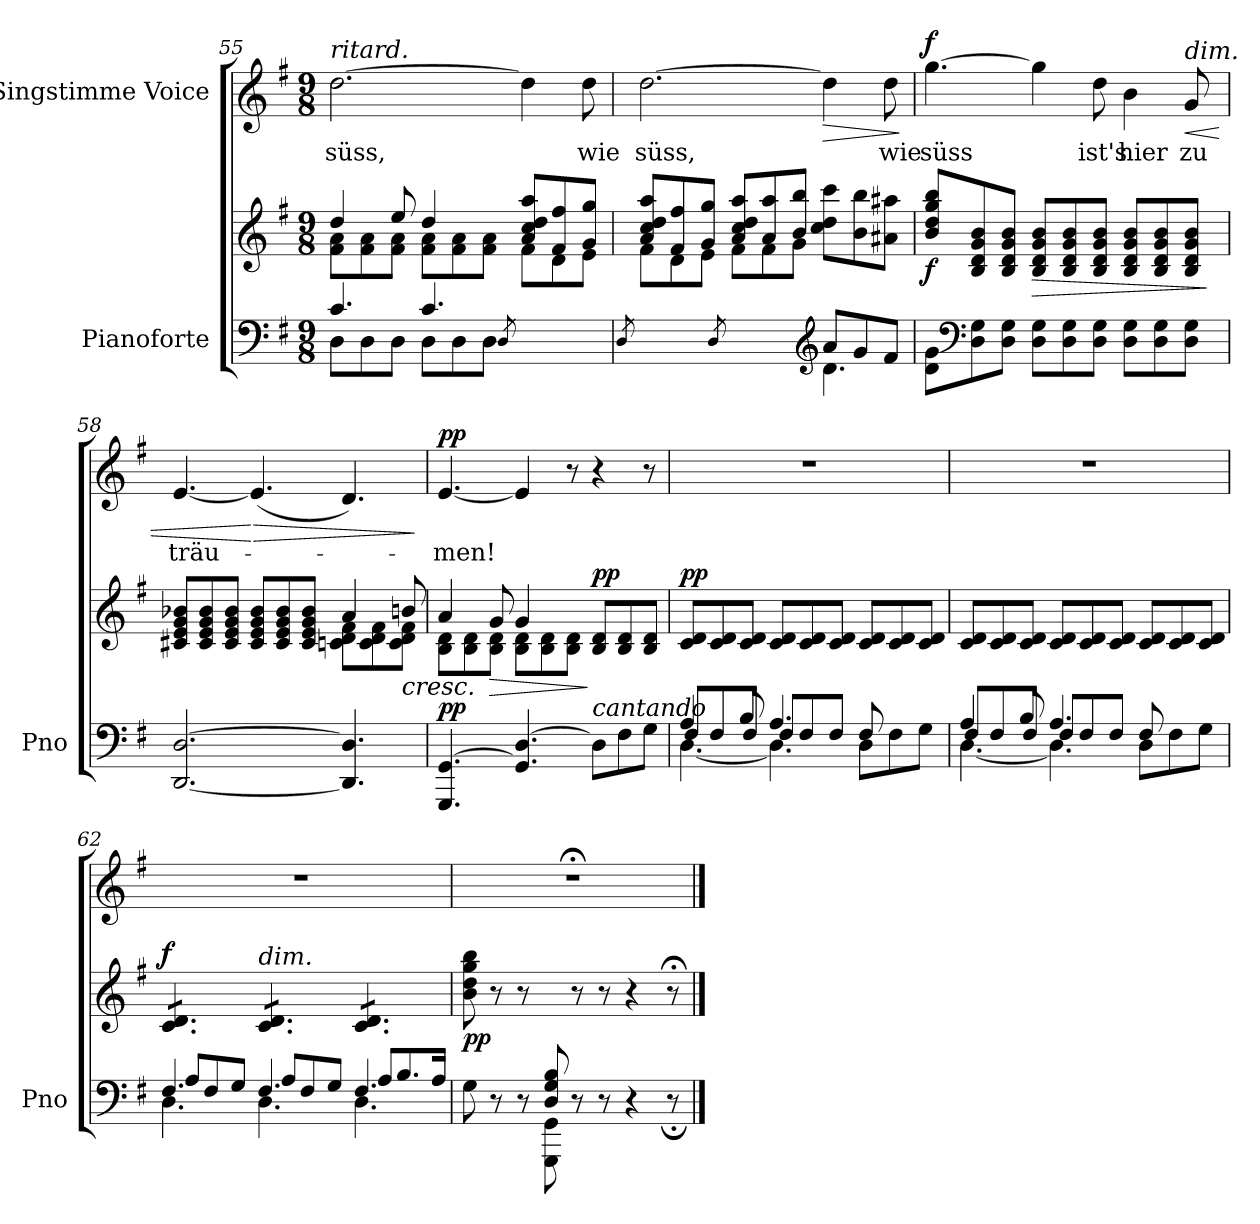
**kern	**kern	**dynam	**kern	**text	**dynam
*part2	*part2	*part2	*part1	*part1	*part1
*staff3	*staff2	*staff2/3	*staff1	*staff1	*staff1
*I"Pianoforte	*	*	*I"Singstimme Voice	*	*
*I'Pno	*	*	*	*	*
*clefF4	*clefG2	*	*clefG2	*	*
*k[f#]	*k[f#]	*	*k[f#]	*	*
*M9/8	*M9/8	*	*M9/8	*	*
=55	=55	=55	=55	=55	=55
*^	*^	*	*	*	*
*	*^	*	*	*	*	*	*
!	!	!	!	!	!	!LO:TX:i:t=ritard.	!	!
2.ryy	4.c/	8D\L	4dd/	8f#\ 8a\L	.	[2.dd\	süss,	.
.	.	8D\	.	8f#\ 8a\	.	.	.	.
.	.	8D\J	8ee/	8f#\ 8a\J	.	.	.	.
.	4.c/	8D\L	4dd/	8f#\ 8a\L	.	.	.	.
.	.	8D\	.	8f#\ 8a\	.	.	.	.
.	.	8D\J	8ryy	8f#\ 8a\J	.	.	.	.
(>8qD/	.	.	.	.	.	.	.	.
4.ryy	4.ryy	4.ryy	8a/ 8cc/ 8dd/ 8aa/L	8f#\L)	.	4dd\]	.	.
.	.	.	8f#/ 8ff#/	8d\	.	.	.	.
.	.	.	8g/ 8gg/J	8e\J	.	8dd\	wie	.
=56	=56	=56	=56	=56	=56	=56	=56	=56
(>8qD/	.	.	.	.	.	.	.	.
4.ryy	2.ryy	2.ryy	8a/ 8cc/ 8dd/ 8aa/L	8f#\L)	.	[2.dd\	süss,	.
.	.	.	8f#/ 8ff#/	8d\	.	.	.	.
.	.	.	8g/ 8gg/J	8e\J	.	.	.	.
(>8qD/	.	.	.	.	.	.	.	.
2.ryy	.	.	8a/ 8cc/ 8dd/ 8aa/L	8f#\L)	.	.	.	.
.	.	.	8a/ 8aa/	8f#\	.	.	.	.
.	.	.	8b/ 8bb/J	8g\J	.	.	.	.
*clefG2	*	*	*	*	*	*	*	*
!	!	!	!	!	!	!	!	!LO:HP:b
.	8a/L	4.d\	8cc\ 8dd\ 8ccc\L	4.ryy	.	4dd\]	.	>
.	8g/	.	8b\ 8bb\	.	.	.	.	.
.	8f#/J	.	8a#X\ 8aa#X\J	.	.	8dd\	wie	.
*v	*v	*v	*	*	*	*	*	*
*	*v	*v	*	*	*	*
.	.	.	.	.	]
=57	=57	=57	=57	=57	=57
!	!	!LO:DY:b	!	!	!LO:DY:a
8d\ 8g\L	8b/ 8dd/ 8gg/ 8bb/L	f	[4.gg\	süss	f
*clefF4	*	*	*	*	*
8D\ 8G\	8B/ 8d/ 8g/ 8b/	.	.	.	.
8D\ 8G\J	8B/ 8d/ 8g/ 8b/J	.	.	.	.
!	!	!LO:HP:b	!	!	!
8D\ 8G\L	8B/ 8d/ 8g/ 8b/L	>	4gg\]	.	.
8D\ 8G\	8B/ 8d/ 8g/ 8b/	.	.	.	.
8D\ 8G\J	8B/ 8d/ 8g/ 8b/J	.	8dd\	ist's	.
8D\ 8G\L	8B/ 8d/ 8g/ 8b/L	.	4b\	hier	.
8D\ 8G\	8B/ 8d/ 8g/ 8b/	.	.	.	.
!	!	!	!LO:TX:a:i:t=dim.	!	!
!	!	!	!	!	!LO:HP:b
8D\ 8G\J	8B/ 8d/ 8g/ 8b/J	.	8g/	zu	<
.	.	]	.	.	.
=58	=58	=58	=58	=58	=58
*	*^	*	*	*	*
[2.DD/ [2.D/	8c#X/ 8e/ 8g/ 8b-X/L	2.ryy	.	[4.e/	träu-	.
.	8c#/ 8e/ 8g/ 8b-/	.	.	.	.	.
.	8c#/ 8e/ 8g/ 8b-/J	.	.	.	.	.
!	!	!	!	!	!	!LO:HP:n=1:b
.	8c#/ 8e/ 8g/ 8b-/L	.	.	(4.e/]	.	[ >
.	8c#/ 8e/ 8g/ 8b-/	.	.	.	.	.
.	8c#/ 8e/ 8g/ 8b-/J	.	.	.	.	.
4.DD/] 4.D/]	4a/	8cn\ 8d\ 8f#\L	.	4.d/)	.	.
.	.	8c\ 8d\ 8f#\	.	.	.	.
!	!	!	!LO:HP:b	!	!	!
.	8bn/	8c\ 8d\ 8f#\J	<	.	.	.
*	*v	*v	*	*	*	*
.	.	.	.	.	]
=59	=59	=59	=59	=59	=59
*	*^	*	*	*	*
!	!	!	!LO:DY:a=2	!	!	!LO:DY:a
4.GGG/ [<4.GG/	4a/	8B\ 8d\L	pp	[4.e/	-men!	pp
.	.	8B\ 8d\	.	.	.	.
!	!	!	!LO:HP:n=1:b	!	!	!
.	8g/	8B\ 8d\J	[ >	.	.	.
4.GG/] [4.D/	4g/	8B\ 8d\L	.	4e/]	.	.
.	.	8B\ 8d\	.	.	.	.
.	8ryy	8B\ 8d\J	.	8r	.	.
!LO:TX:i:t=cantando	!	!	!	!	!	!
!	!	!	!LO:DY:n=1:a	!	!	!
8D\L]	8B/ 8d/L	4.ryy	] pp	4r	.	.
8F#\	8B/ 8d/	.	.	.	.	.
8G\J	8B/ 8d/J	.	.	8r	.	.
*	*v	*v	*	*	*	*
=60	=60	=60	=60	=60	=60
*^	*	*	*	*	*
*	*^	*	*	*	*	*
!	!	!	!	!LO:DY:a	!	!	!
4A/	[4.D\	8F#/L	8c/ 8d/L	pp	8%9r	.	.
.	.	8F#/	8c/ 8d/	.	.	.	.
8B/	.	8F#/J	8c/ 8d/J	.	.	.	.
4.A/	4.D\]	8F#/L	8c/ 8d/L	.	.	.	.
.	.	8F#/	8c/ 8d/	.	.	.	.
.	.	8F#/J	8c/ 8d/J	.	.	.	.
8D\L	4.ryy	8F#/	8c/ 8d/L	.	.	.	.
8F#\	.	4ryy	8c/ 8d/	.	.	.	.
8G\J	.	.	8c/ 8d/J	.	.	.	.
=61	=61	=61	=61	=61	=61	=61	=61
4A/	[4.D\	8F#/L	8c/ 8d/L	.	8%9r	.	.
.	.	8F#/	8c/ 8d/	.	.	.	.
8B/	.	8F#/J	8c/ 8d/J	.	.	.	.
4.A/	4.D\]	8F#/L	8c/ 8d/L	.	.	.	.
.	.	8F#/	8c/ 8d/	.	.	.	.
.	.	8F#/J	8c/ 8d/J	.	.	.	.
8D\L	4.ryy	8F#/	8c/ 8d/L	.	.	.	.
8F#\	.	4ryy	8c/ 8d/	.	.	.	.
8G\J	.	.	8c/ 8d/J	.	.	.	.
=62	=62	=62	=62	=62	=62	=62	=62
!	!	!	!	!LO:DY:a	!	!	!
*	*	*	*tremolo	*	*	*	*
4.F#/	4.D\	8A/L	8c/ 8d/L	f	8%9r	.	.
.	.	8F#/	8c/ 8d/	.	.	.	.
.	.	8G/J	8c/ 8d/J	.	.	.	.
!	!	!	!LO:TX:a:i:t=dim.	!	!	!	!
4.F#/	4.D\	8A/L	8c/ 8d/L	.	.	.	.
.	.	8F#/	8c/ 8d/	.	.	.	.
.	.	8G/J	8c/ 8d/J	.	.	.	.
4.F#/	4.D\	8A/L	8c/ 8d/L	.	.	.	.
.	.	8.B/	8c/ 8d/	.	.	.	.
.	.	.	8c/ 8d/J	.	.	.	.
*	*	*	*Xtremolo	*	*	*	*
.	.	16A/Jk	.	.	.	.	.
=63	=63	=63	=63	=63	=63	=63	=63
!	!	!	!	!LO:DY:b	!	!	!
*	*v	*v	*	*	*	*	*
4.ryy	8G\	8b\ 8dd\ 8gg\ 8bb\	pp	8%9r;<	.	.
.	8r	8r	.	.	.	.
.	8r	8r	.	.	.	.
8D/ 8G/ 8B/	8GGG\ 8GG\	8ryy	.	.	.	.
2ryy	8r	8r	.	.	.	.
.	8r	8r	.	.	.	.
.	4r	4r	.	.	.	.
8ryy	8r;<	8r;<	.	.	.	.
*v	*v	*	*	*	*	*
==	==	==	==	==	==
*-	*-	*-	*-	*-	*-
